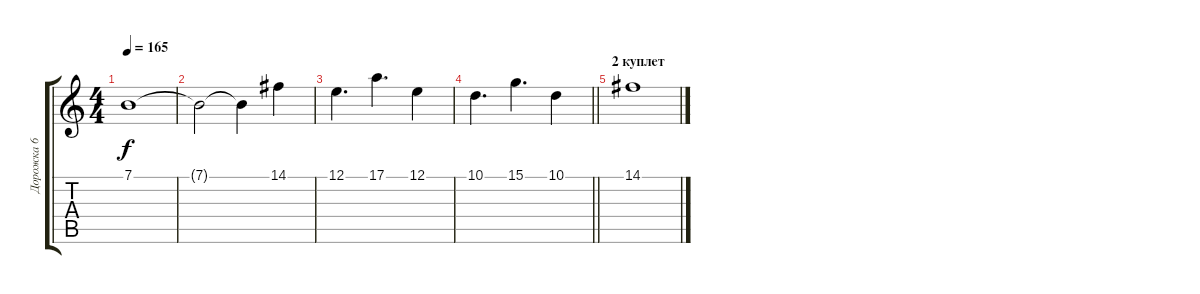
\track ("Дорожка 6" "Дорожка 6") {instrument stringensemble1}
\staff {score tabs}
\tuning (E4 B3 G3 D3 A2 E2) {hide}
\ts (4 4)
\tempo 165
\clef g2
\ks c
7.1.1{dy f} |
7.1{t}.2 7.1{t}.4 14.1.4 |
12.1.4{d} 17.1.4{d} 12.1.4 |
\barLineRight lightlight
10.1.4{d} 15.1.4{d} 10.1.4 |
\section ("" "2 куплет")
14.1.1
